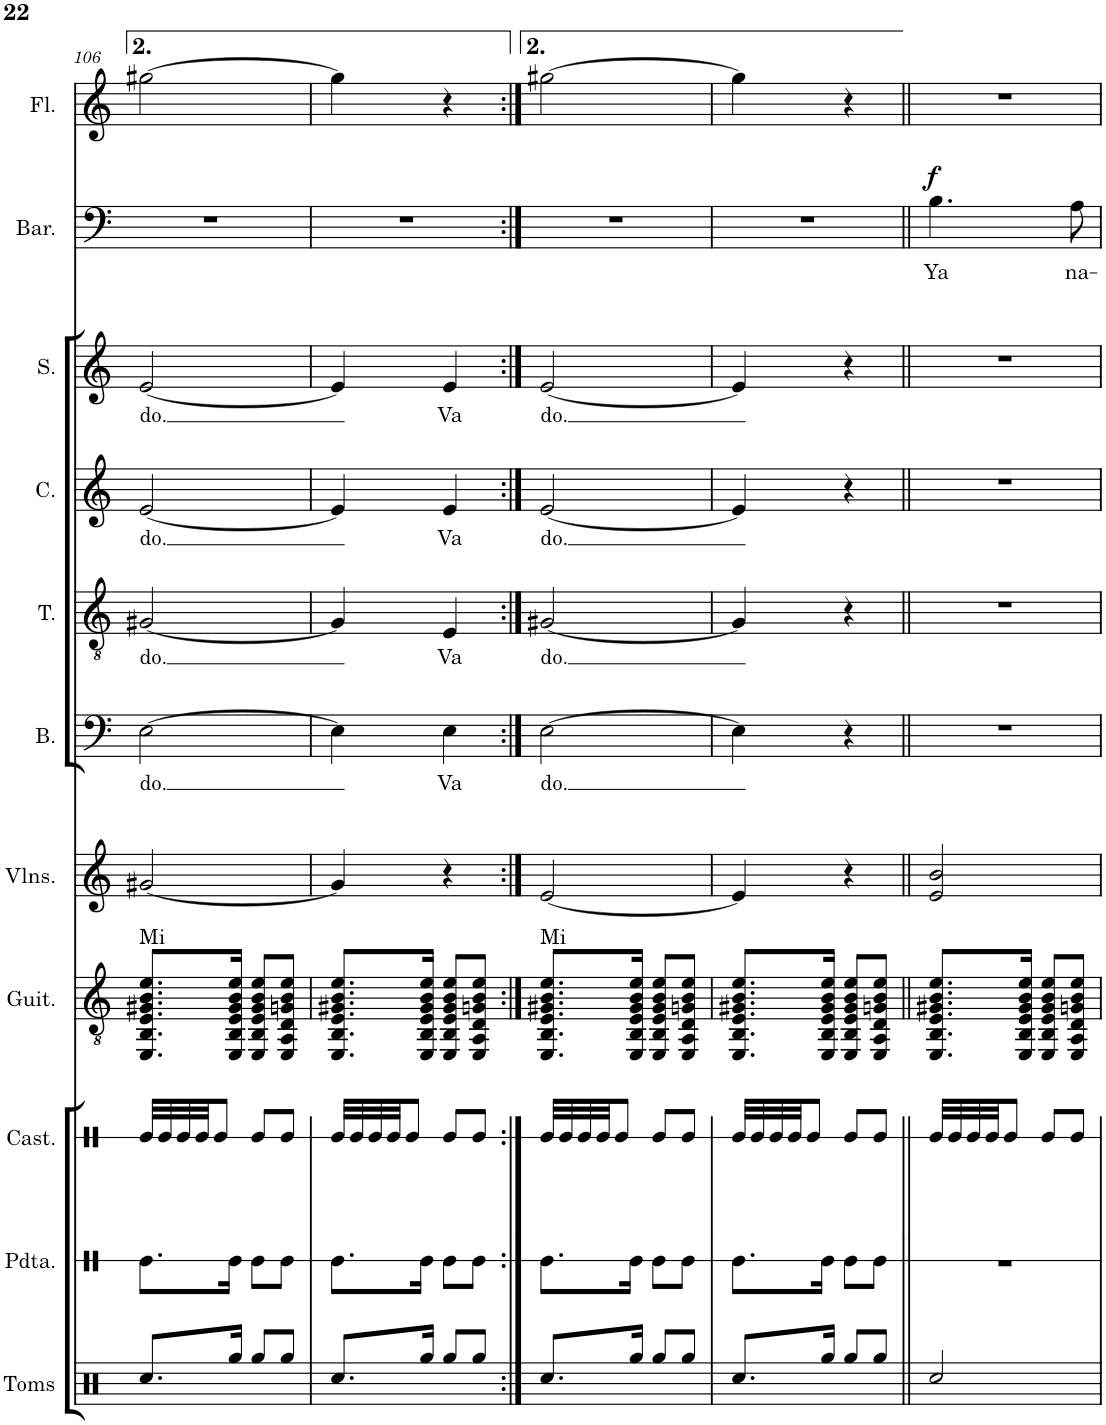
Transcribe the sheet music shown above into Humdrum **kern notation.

**kern	**kern	**kern	**kern	**harte	**kern	**kern	**text	**kern	**text	**kern	**text	**kern	**text	**kern	**text	**dynam	**kern
*part11	*part10	*part9	*part8	*part8	*part7	*part6	*part6	*part5	*part5	*part4	*part4	*part3	*part3	*part2	*part2	*part2	*part1
*staff11	*staff10	*staff9	*staff8	*	*staff7	*staff6	*staff6	*staff5	*staff5	*staff4	*staff4	*staff3	*staff3	*staff2	*staff2	*staff2	*staff1
*I"Toms	*I"Pandereta	*I"Castañuelas	*I"Guitarra	*	*I"Violines	*I"Bajo	*	*I"Tenor	*	*I"Contralto	*	*I"Soprano	*	*I"Barítono	*	*	*I"Flauta
*I'Toms	*I'Pdta.	*I'Cast.	*I'Guit.	*	*I'Vlns.	*I'B.	*	*I'T.	*	*I'C.	*	*I'S.	*	*I'Bar.	*	*	*I'Fl.
!!LO:PB:g=z
*clefX	*clefX	*clefX	*clefGv2	*	*clefG2	*clefF4	*	*clefGv2	*	*clefG2	*	*clefG2	*	*clefF4	*	*	*clefG2
*k[]	*k[]	*k[]	*k[]	*	*k[]	*k[]	*	*k[]	*	*k[]	*	*k[]	*	*k[]	*	*	*k[]
*M2/4	*M2/4	*M2/4	*M2/4	*	*M2/4	*M2/4	*	*M2/4	*	*M2/4	*	*M2/4	*	*M2/4	*	*	*M2/4
=106	=106	=106	=106	=106	=106	=106	=106	=106	=106	=106	=106	=106	=106	=106	=106	=106	=106
!	!	!	!	!LO:H:kt=Mi	!	!	!LO:LY:b	!	!LO:LY:b	!	!LO:LY:b	!	!LO:LY:b	!	!	!	!
8.Rcc/L	8.Re\L	32Re/LLL	8.EE/ 8.BB/ 8.E/ 8.G#X/ 8.B/ 8.e/L	N	[2g#X/	[2E\	do.	[2G#X/	do.	[2e/	do.	[2e/	do.	2r	.	.	[2gg#X\
.	.	32Re/	.	.	.	.	.	.	.	.	.	.	.	.	.	.	.
.	.	32Re/	.	.	.	.	.	.	.	.	.	.	.	.	.	.	.
.	.	32Re/JJ	.	.	.	.	.	.	.	.	.	.	.	.	.	.	.
.	.	8Re/J	.	.	.	.	.	.	.	.	.	.	.	.	.	.	.
16Rgg/Jk	16Re\Jk	.	16EE/ 16BB/ 16E/ 16G#/ 16B/ 16e/Jk	.	.	.	.	.	.	.	.	.	.	.	.	.	.
8Rgg/L	8Re\L	8Re/L	8EE/ 8BB/ 8E/ 8G#/ 8B/ 8e/L	.	.	.	.	.	.	.	.	.	.	.	.	.	.
8Rgg/J	8Re\J	8Re/J	8EE/ 8AA/ 8D/ 8Gn/ 8B/ 8e/J	.	.	.	.	.	.	.	.	.	.	.	.	.	.
=107	=107	=107	=107	=107	=107	=107	=107	=107	=107	=107	=107	=107	=107	=107	=107	=107	=107
8.Rcc/L	8.Re\L	32Re/LLL	8.EE/ 8.BB/ 8.E/ 8.G#X/ 8.B/ 8.e/L	.	4g#/]	4E\]	.	4G#/]	.	4e/]	.	4e/]	.	2r	.	.	4gg#\]
.	.	32Re/	.	.	.	.	.	.	.	.	.	.	.	.	.	.	.
.	.	32Re/	.	.	.	.	.	.	.	.	.	.	.	.	.	.	.
.	.	32Re/JJ	.	.	.	.	.	.	.	.	.	.	.	.	.	.	.
.	.	8Re/J	.	.	.	.	.	.	.	.	.	.	.	.	.	.	.
16Rgg/Jk	16Re\Jk	.	16EE/ 16BB/ 16E/ 16G#/ 16B/ 16e/Jk	.	.	.	.	.	.	.	.	.	.	.	.	.	.
!	!	!	!	!	!	!	!LO:LY:b	!	!LO:LY:b	!	!LO:LY:b	!	!LO:LY:b	!	!	!	!
8Rgg/L	8Re\L	8Re/L	8EE/ 8BB/ 8E/ 8G#/ 8B/ 8e/L	.	4r	4E\	Va	4E/	Va	4e/	Va	4e/	Va	.	.	.	4r
8Rgg/J	8Re\J	8Re/J	8EE/ 8AA/ 8D/ 8Gn/ 8B/ 8e/J	.	.	.	.	.	.	.	.	.	.	.	.	.	.
=108:|!	=108:|!	=108:|!	=108:|!	=108:|!	=108:|!	=108:|!	=108:|!	=108:|!	=108:|!	=108:|!	=108:|!	=108:|!	=108:|!	=108:|!	=108:|!	=108:|!	=108:|!
!	!	!	!	!LO:H:kt=Mi	!	!	!LO:LY:b	!	!LO:LY:b	!	!LO:LY:b	!	!LO:LY:b	!	!	!	!
8.Rcc/L	8.Re\L	32Re/LLL	8.EE/ 8.BB/ 8.E/ 8.G#X/ 8.B/ 8.e/L	N	[2e/	[2E\	do.	[2G#X/	do.	[2e/	do.	[2e/	do.	2r	.	.	[2gg#X\
.	.	32Re/	.	.	.	.	.	.	.	.	.	.	.	.	.	.	.
.	.	32Re/	.	.	.	.	.	.	.	.	.	.	.	.	.	.	.
.	.	32Re/JJ	.	.	.	.	.	.	.	.	.	.	.	.	.	.	.
.	.	8Re/J	.	.	.	.	.	.	.	.	.	.	.	.	.	.	.
16Rgg/Jk	16Re\Jk	.	16EE/ 16BB/ 16E/ 16G#/ 16B/ 16e/Jk	.	.	.	.	.	.	.	.	.	.	.	.	.	.
8Rgg/L	8Re\L	8Re/L	8EE/ 8BB/ 8E/ 8G#/ 8B/ 8e/L	.	.	.	.	.	.	.	.	.	.	.	.	.	.
8Rgg/J	8Re\J	8Re/J	8EE/ 8AA/ 8D/ 8Gn/ 8B/ 8e/J	.	.	.	.	.	.	.	.	.	.	.	.	.	.
=109	=109	=109	=109	=109	=109	=109	=109	=109	=109	=109	=109	=109	=109	=109	=109	=109	=109
8.Rcc/L	8.Re\L	32Re/LLL	8.EE/ 8.BB/ 8.E/ 8.G#X/ 8.B/ 8.e/L	.	4e/]	4E\]	.	4G#/]	.	4e/]	.	4e/]	.	2r	.	.	4gg#\]
.	.	32Re/	.	.	.	.	.	.	.	.	.	.	.	.	.	.	.
.	.	32Re/	.	.	.	.	.	.	.	.	.	.	.	.	.	.	.
.	.	32Re/JJ	.	.	.	.	.	.	.	.	.	.	.	.	.	.	.
.	.	8Re/J	.	.	.	.	.	.	.	.	.	.	.	.	.	.	.
16Rgg/Jk	16Re\Jk	.	16EE/ 16BB/ 16E/ 16G#/ 16B/ 16e/Jk	.	.	.	.	.	.	.	.	.	.	.	.	.	.
8Rgg/L	8Re\L	8Re/L	8EE/ 8BB/ 8E/ 8G#/ 8B/ 8e/L	.	4r	4r	.	4r	.	4r	.	4r	.	.	.	.	4r
8Rgg/J	8Re\J	8Re/J	8EE/ 8AA/ 8D/ 8Gn/ 8B/ 8e/J	.	.	.	.	.	.	.	.	.	.	.	.	.	.
=110||	=110||	=110||	=110||	=110||	=110||	=110||	=110||	=110||	=110||	=110||	=110||	=110||	=110||	=110||	=110||	=110||	=110||
!	!	!	!	!	!	!	!	!	!	!	!	!	!	!	!LO:LY:b	!LO:DY:a	!
2Rcc/	2r	32Re/LLL	8.EE/ 8.BB/ 8.E/ 8.G#X/ 8.B/ 8.e/L	.	2e/ 2b/	2r	.	2r	.	2r	.	2r	.	4.B\	Ya	f	2r
.	.	32Re/	.	.	.	.	.	.	.	.	.	.	.	.	.	.	.
.	.	32Re/	.	.	.	.	.	.	.	.	.	.	.	.	.	.	.
.	.	32Re/JJ	.	.	.	.	.	.	.	.	.	.	.	.	.	.	.
.	.	8Re/J	.	.	.	.	.	.	.	.	.	.	.	.	.	.	.
.	.	.	16EE/ 16BB/ 16E/ 16G#/ 16B/ 16e/Jk	.	.	.	.	.	.	.	.	.	.	.	.	.	.
.	.	8Re/L	8EE/ 8BB/ 8E/ 8G#/ 8B/ 8e/L	.	.	.	.	.	.	.	.	.	.	.	.	.	.
!	!	!	!	!	!	!	!	!	!	!	!	!	!	!	!LO:LY:b	!	!
.	.	8Re/J	8EE/ 8AA/ 8D/ 8Gn/ 8B/ 8e/J	.	.	.	.	.	.	.	.	.	.	8A\	na-	.	.
=	=	=	=	=	=	=	=	=	=	=	=	=	=	=	=	=	=
*-	*-	*-	*-	*-	*-	*-	*-	*-	*-	*-	*-	*-	*-	*-	*-	*-	*-
